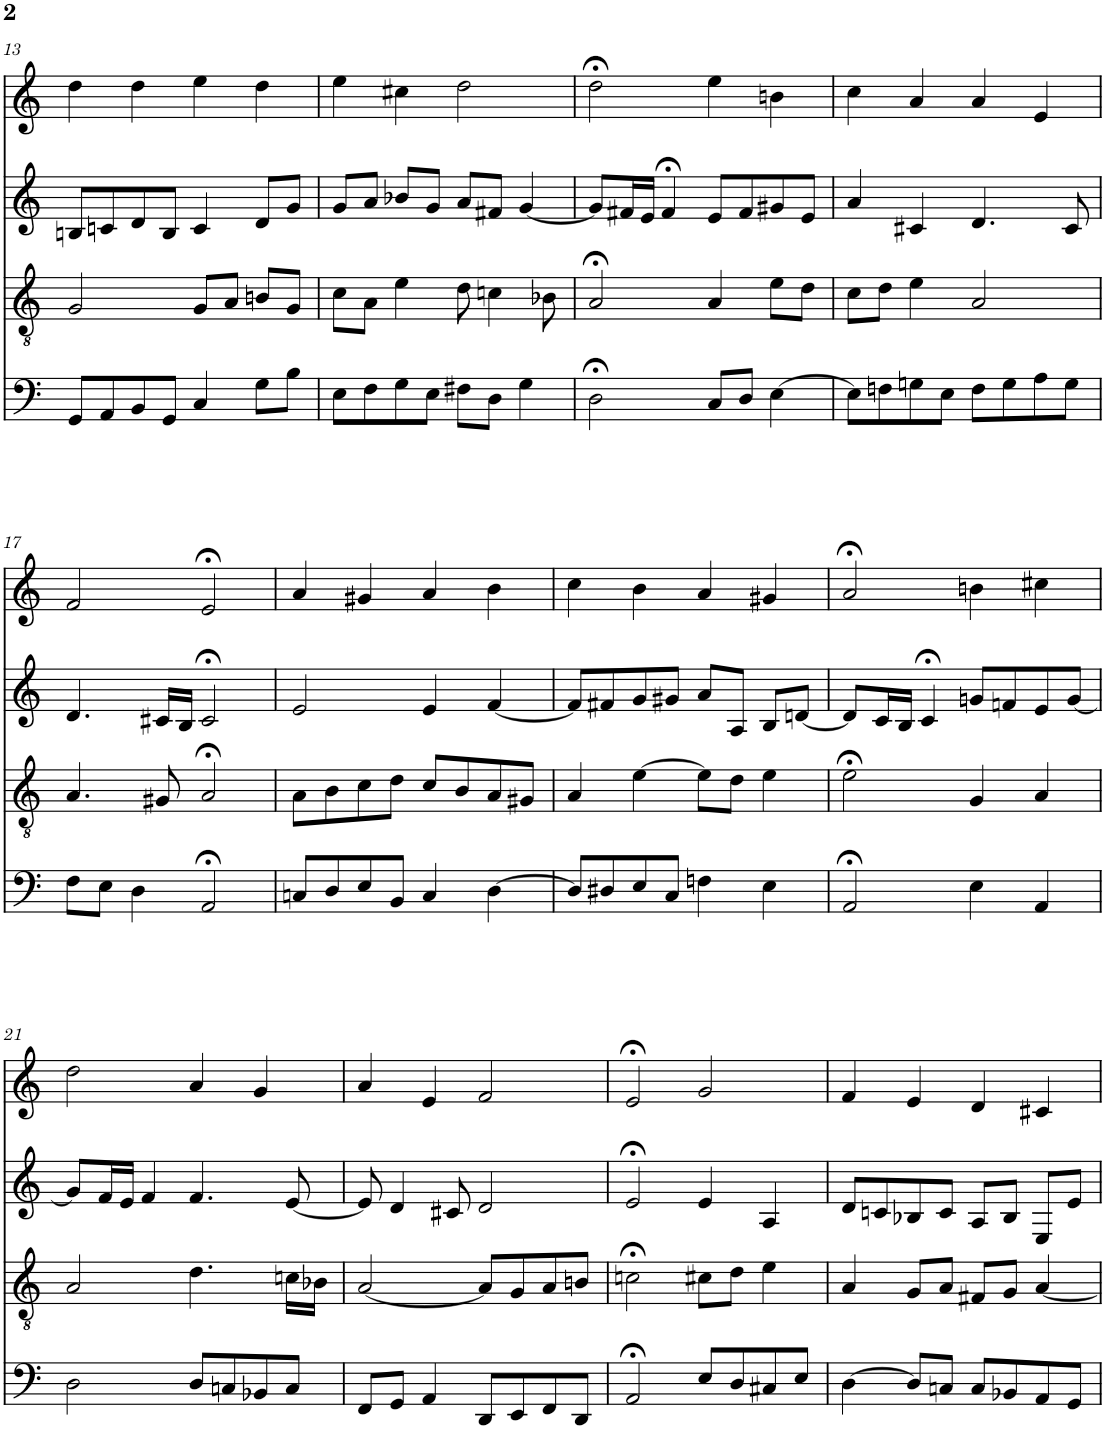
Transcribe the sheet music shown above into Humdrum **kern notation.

**kern	**kern	**kern	**kern
*part4	*part3	*part2	*part1
*staff4	*staff3	*staff2	*staff1
*I"bass	*I"tenor	*I"alto	*I"soprn
!!LO:PB:g=z
*clefF4	*clefGv2	*clefG2	*clefG2
*k[]	*k[]	*k[]	*k[]
*M4/4	*M4/4	*M4/4	*M4/4
=13	=13	=13	=13
8GG/L	2G/	8Bn/L	4dd\
8AA/	.	8cn/	.
8BB/	.	8d/	4dd\
8GG/J	.	8B/J	.
4C/	8G/L	4c/	4ee\
.	8A/J	.	.
8G\L	8Bn/L	8d/L	4dd\
8B\J	8G/J	8g/J	.
=14	=14	=14	=14
8E\L	8c\L	8g/L	4ee\
8F\	8A\J	8a/J	.
8G\	4e\	8b-X/L	4cc#X\
8E\J	.	8g/J	.
8F#X\L	8d\	8a/L	2dd\
8D\J	4cn\	8f#X/J	.
4G\	.	[4g/	.
.	8B-X\	.	.
=15	=15	=15	=15
2D;<\	2A;</	8g/L]	2dd;<\
.	.	16f#X/L	.
.	.	16e/JJ	.
.	.	4f#;</	.
8C/L	4A/	8e/L	4ee\
8D/J	.	8f#/	.
[4E\	8e\L	8g#X/	4bn\
.	8d\J	8e/J	.
=16	=16	=16	=16
8E\L]	8c\L	4a/	4cc\
8Fn\	8d\J	.	.
8Gn\	4e\	4c#X/	4a/
8E\J	.	.	.
8F\L	2A/	4.d/	4a/
8G\	.	.	.
8A\	.	.	4e/
8G\J	.	8c#/	.
!!LO:LB:g=z
=17	=17	=17	=17
8F\L	4.A/	4.d/	2f/
8E\J	.	.	.
4D\	.	.	.
.	8G#X/	16c#X/LL	.
.	.	16B/JJ	.
2AA;</	2A;</	2c#;</	2e;</
=18	=18	=18	=18
8Cn/L	8A\L	2e/	4a/
8D/	8B\	.	.
8E/	8c\	.	4g#X/
8BB/J	8d\J	.	.
4C/	8c/L	4e/	4a/
.	8B/	.	.
[4D\	8A/	[4f/	4b\
.	8G#X/J	.	.
=19	=19	=19	=19
8D/L]	4A/	8f/L]	4cc\
8D#X/	.	8f#X/	.
8E/	[4e\	8g/	4b\
8C/J	.	8g#X/J	.
4Fn\	8e\L]	8a/L	4a/
.	8d\J	8A/J	.
4E\	4e\	8B/L	4g#X/
.	.	[8dn/J	.
=20	=20	=20	=20
2AA;</	2e;<\	8d/L]	2a;</
.	.	16c/L	.
.	.	16B/JJ	.
.	.	4c;</	.
4E\	4G/	8gn/L	4bn\
.	.	8fn/	.
4AA/	4A/	8e/	4cc#X\
.	.	[8g/J	.
!!LO:LB:g=z
=21	=21	=21	=21
2D\	2A/	8g/L]	2dd\
.	.	16f/L	.
.	.	16e/JJ	.
.	.	4f/	.
8D/L	4.d\	4.f/	4a/
8Cn/	.	.	.
8BB-X/	.	.	4g/
8C/J	16cn\LL	[8e/	.
.	16B-X\JJ	.	.
=22	=22	=22	=22
8FF/L	[2A/	8e/]	4a/
8GG/J	.	4d/	.
4AA/	.	.	4e/
.	.	8c#X/	.
8DD/L	8A/L]	2d/	2f/
8EE/	8G/	.	.
8FF/	8A/	.	.
8DD/J	8Bn/J	.	.
=23	=23	=23	=23
2AA;</	2cn;<\	2e;</	2e;</
8E/L	8c#X\L	4e/	2g/
8D/	8d\J	.	.
8C#X/	4e\	4A/	.
8E/J	.	.	.
=24	=24	=24	=24
[4D\	4A/	8d/L	4f/
.	.	8cn/	.
8D/L]	8G/L	8B-X/	4e/
8Cn/J	8A/J	8c/J	.
8C/L	8F#X/L	8A/L	4d/
8BB-X/	8G/J	8B-/J	.
8AA/	[4A/	8E/L	4c#X/
8GG/J	.	8e/J	.
=	=	=	=
*-	*-	*-	*-
